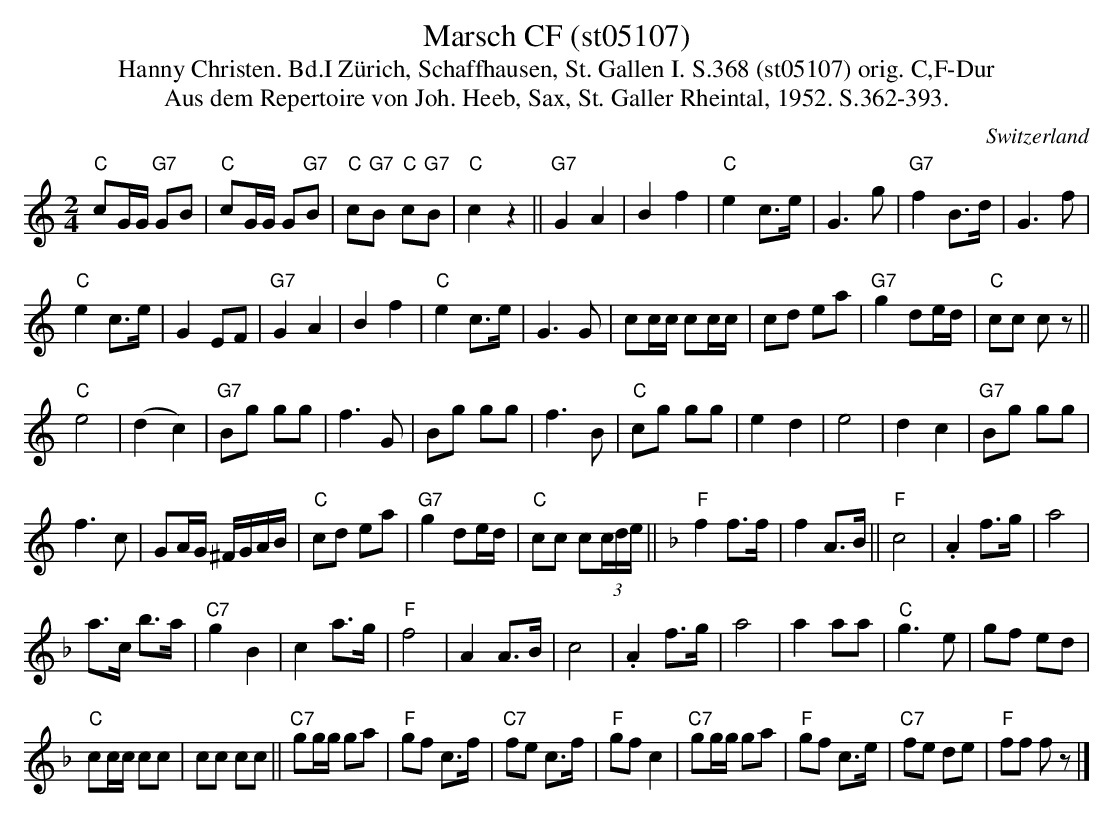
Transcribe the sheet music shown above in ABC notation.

X:1
T: Marsch CF (st05107)
T:Hanny Christen. Bd.I Zürich, Schaffhausen, St. Gallen I. S.368 (st05107) orig. C,F-Dur
T: Aus dem Repertoire von Joh. Heeb, Sax, St. Galler Rheintal, 1952. S.362-393.
M:2/4
L:1/8
O:Switzerland
K:C major
"C"cG/G/ "G7"GB | "C"cG/G/ G"G7"B | "C"c"G7"B "C"c"G7"B | "C"c2z2 || "G7"G2A2 | B2f2 | "C"e2c>e | G3g | "G7"f2B>d | G3f |
"C"e2c>e | G2EF | "G7"G2A2 | B2f2 | "C"e2c>e | G3G | cc/c/ cc/c/ | cd ea | "G7"g2 de/d/ | "C"cc cz ||
"C"e4 | (d2c2) | "G7"Bg gg | f3G | Bg gg | f3B | "C"cg gg | e2d2 | e4 | d2c2 | "G7"Bg gg |
f3c | GA/G/ ^F/G/A/B/ |  "C"cd ea | "G7"g2 de/d/ | "C"cc c(3c/d/e/ || [K:F] "F"f2f>f | f2A>B || "F"c4 | .A2 f>g | a4 |
a>c b>a | "C7"g2B2 | c2 a>g | "F"f4 | A2A>B | c4 | .A2f>g | a4 | a2aa | "C"g3e | gf ed |
"C"cc/c/ cc | cc cc || "C7"gg/g/ ga | "F"gf c>f | "C7"fe c>f |  "F"gfc2 | "C7"gg/g/ ga | "F"gf  c>e |  "C7"fe de |  "F"ff  fz |]
